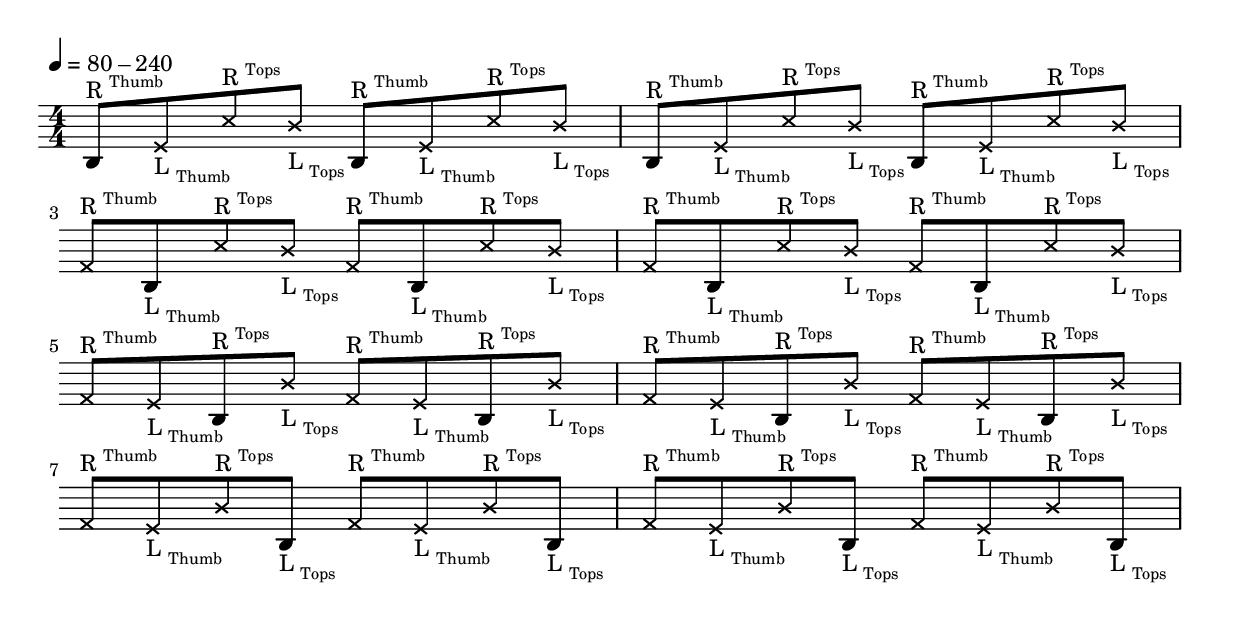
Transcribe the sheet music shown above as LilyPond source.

\version "2.24.1"
\include "../../global.ly"

\layout {
  indent = -3.5
}

\relative {
  \defaultScoreSettings
  \tempo 4 = 80 - 240
  \time 4/4

  \rimNote

  \repeat unfold 4 { \once \defaultNote  b8^\RThumbTop                     e_\LThumbBtm                     c'^\RTopsTop                     b_\LTopsBtm } \break
  \repeat unfold 4 {                     f8^\RThumbTop \once \defaultNote b,_\LThumbBtm                     c'^\RTopsTop                     b_\LTopsBtm } \break
  \repeat unfold 4 {                     f8^\RThumbTop                     e_\LThumbBtm \once \defaultNote   b^\RTopsTop                    b'_\LTopsBtm } \break
  \repeat unfold 4 {                     f8^\RThumbTop                     e_\LThumbBtm                     b'^\RTopsTop \once \defaultNote b,_\LTopsBtm }

  \resetNoteHead
}